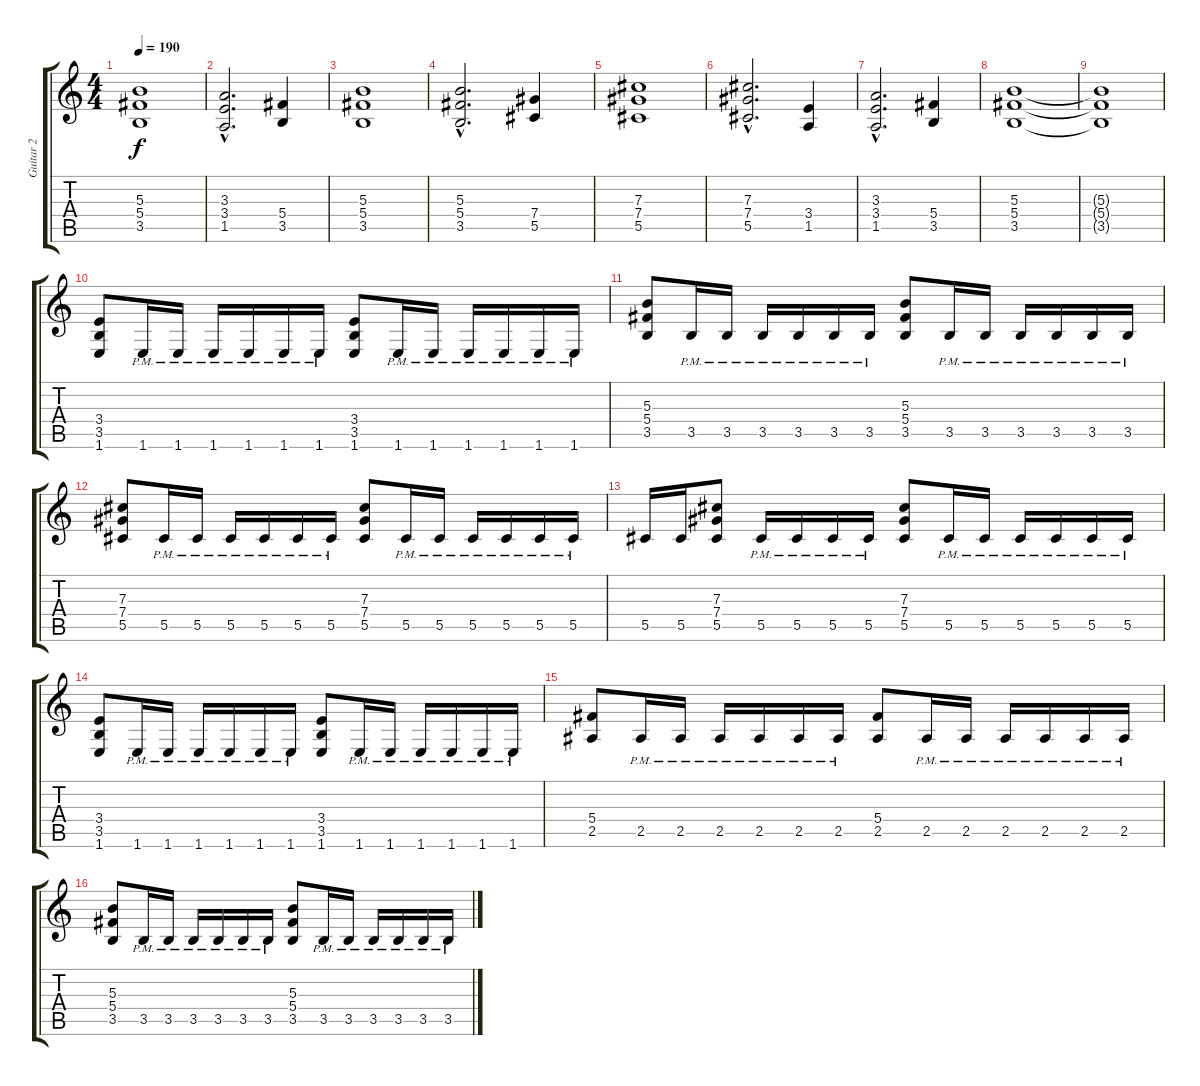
\track ("Guitar 2" "Guitar 2") {instrument distortionguitar}
\staff {score tabs}
\tuning (Eb4 Bb3 Gb3 Db3 Ab2 Eb2) {hide}
\ts (4 4)
\tempo 190
\clef g2
\ks c
(5.3{t} 5.4{t} 3.5{t}).1{dy f} |
(3.3{hac} 3.4{hac} 1.5{hac}).2{d} (5.4 3.5).4 |
(5.3 5.4 3.5).1 |
(5.3{hac} 5.4{hac} 3.5{hac}).2{d} (7.4 5.5).4 |
(7.3 7.4 5.5).1 |
(7.3{hac} 7.4{hac} 5.5{hac}).2{d} (3.4 1.5).4 |
(3.3{hac} 3.4{hac} 1.5{hac}).2{d} (5.4 3.5).4 |
(5.3 5.4 3.5).1 |
(5.3{t} 5.4{t} 3.5{t}).1 |
(3.4 3.5 1.6).8 1.6{pm}.16 1.6{pm}.16 1.6{pm}.16 1.6{pm}.16 1.6{pm}.16 1.6{pm}.16 (3.4 3.5 1.6).8 1.6{pm}.16 1.6{pm}.16 1.6{pm}.16 1.6{pm}.16 1.6{pm}.16 1.6{pm}.16 |
(5.3 5.4 3.5).8 3.5{pm}.16 3.5{pm}.16 3.5{pm}.16 3.5{pm}.16 3.5{pm}.16 3.5{pm}.16 (5.3 5.4 3.5).8 3.5{pm}.16 3.5{pm}.16 3.5{pm}.16 3.5{pm}.16 3.5{pm}.16 3.5{pm}.16 |
(7.3 7.4 5.5).8 5.5{pm}.16 5.5{pm}.16 5.5{pm}.16 5.5{pm}.16 5.5{pm}.16 5.5{pm}.16 (7.3 7.4 5.5).8 5.5{pm}.16 5.5{pm}.16 5.5{pm}.16 5.5{pm}.16 5.5{pm}.16 5.5{pm}.16 |
5.5.16 5.5.16 (7.3 7.4 5.5).8 5.5{pm}.16 5.5{pm}.16 5.5{pm}.16 5.5{pm}.16 (7.3 7.4 5.5).8 5.5{pm}.16 5.5{pm}.16 5.5{pm}.16 5.5{pm}.16 5.5{pm}.16 5.5{pm}.16 |
(3.4 3.5 1.6).8 1.6{pm}.16 1.6{pm}.16 1.6{pm}.16 1.6{pm}.16 1.6{pm}.16 1.6{pm}.16 (3.4 3.5 1.6).8 1.6{pm}.16 1.6{pm}.16 1.6{pm}.16 1.6{pm}.16 1.6{pm}.16 1.6{pm}.16 |
(5.4 2.5).8 2.5{pm}.16 2.5{pm}.16 2.5{pm}.16 2.5{pm}.16 2.5{pm}.16 2.5{pm}.16 (5.4 2.5).8 2.5{pm}.16 2.5{pm}.16 2.5{pm}.16 2.5{pm}.16 2.5{pm}.16 2.5{pm}.16 |
(5.3 5.4 3.5).8 3.5{pm}.16 3.5{pm}.16 3.5{pm}.16 3.5{pm}.16 3.5{pm}.16 3.5{pm}.16 (5.3 5.4 3.5).8 3.5{pm}.16 3.5{pm}.16 3.5{pm}.16 3.5{pm}.16 3.5{pm}.16 3.5{pm}.16
